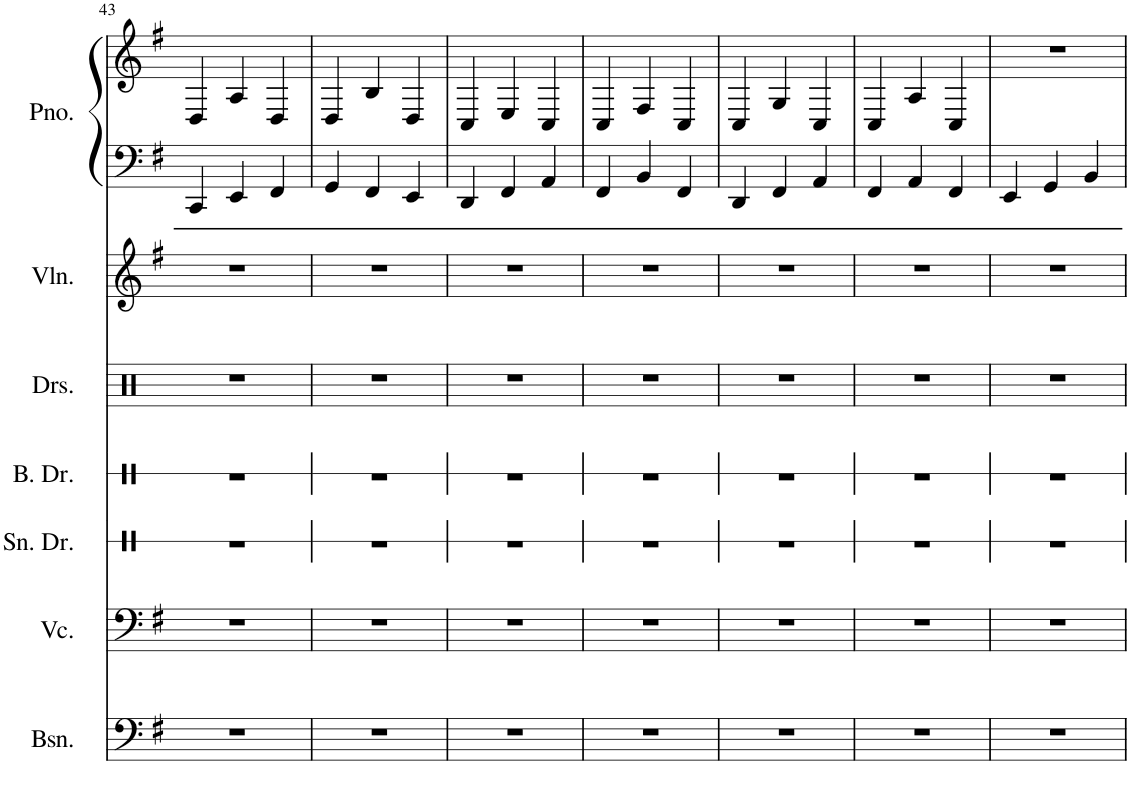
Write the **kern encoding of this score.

**kern	**kern	**kern	**kern	**kern	**kern	**kern	**kern
*part7	*part6	*part5	*part4	*part3	*part2	*part1	*part1
*staff8	*staff7	*staff6	*staff5	*staff4	*staff3	*staff2	*staff1
*I"Bassoon	*I"Violoncello	*I"Snare Drum	*I"Bass Drum	*I"Drumset	*I"Violin	*I"Piano	*
*I'Bsn.	*I'Vc.	*I'Sn. Dr.	*I'B. Dr.	*I'Drs.	*I'Vln.	*I'Pno.	*
!!LO:PB:g=z
*clefF4	*clefF4	*clefX	*clefX	*clefX	*clefG2	*clefF4	*clefG2
*k[f#]	*k[f#]	*k[]	*k[]	*k[]	*k[f#]	*k[f#]	*k[f#]
*M3/4	*M3/4	*M3/4	*M3/4	*M3/4	*M3/4	*M3/4	*M3/4
=43	=43	=43	=43	=43	=43	=43	=43
2.r	2.r	2.r	2.r	2.r	2.r	4CC/	4D/
.	.	.	.	.	.	4EE/	4A/
.	.	.	.	.	.	4FF#/	4D/
=44	=44	=44	=44	=44	=44	=44	=44
2.r	2.r	2.r	2.r	2.r	2.r	4GG/	4D/
.	.	.	.	.	.	4FF#/	4B/
.	.	.	.	.	.	4EE/	4D/
=45	=45	=45	=45	=45	=45	=45	=45
2.r	2.r	2.r	2.r	2.r	2.r	4DD/	4C/
.	.	.	.	.	.	4FF#/	4E/
.	.	.	.	.	.	4AA/	4C/
=46	=46	=46	=46	=46	=46	=46	=46
2.r	2.r	2.r	2.r	2.r	2.r	4FF#/	4C/
.	.	.	.	.	.	4BB/	4F#/
.	.	.	.	.	.	4FF#/	4C/
=47	=47	=47	=47	=47	=47	=47	=47
2.r	2.r	2.r	2.r	2.r	2.r	4DD/	4C/
.	.	.	.	.	.	4FF#/	4G/
.	.	.	.	.	.	4AA/	4C/
=48	=48	=48	=48	=48	=48	=48	=48
2.r	2.r	2.r	2.r	2.r	2.r	4FF#/	4C/
.	.	.	.	.	.	4AA/	4A/
.	.	.	.	.	.	4FF#/	4C/
=49	=49	=49	=49	=49	=49	=49	=49
2.r	2.r	2.r	2.r	2.r	2.r	4EE/	2.r
.	.	.	.	.	.	4GG/	.
.	.	.	.	.	.	4BB/	.
=	=	=	=	=	=	=	=
*-	*-	*-	*-	*-	*-	*-	*-
